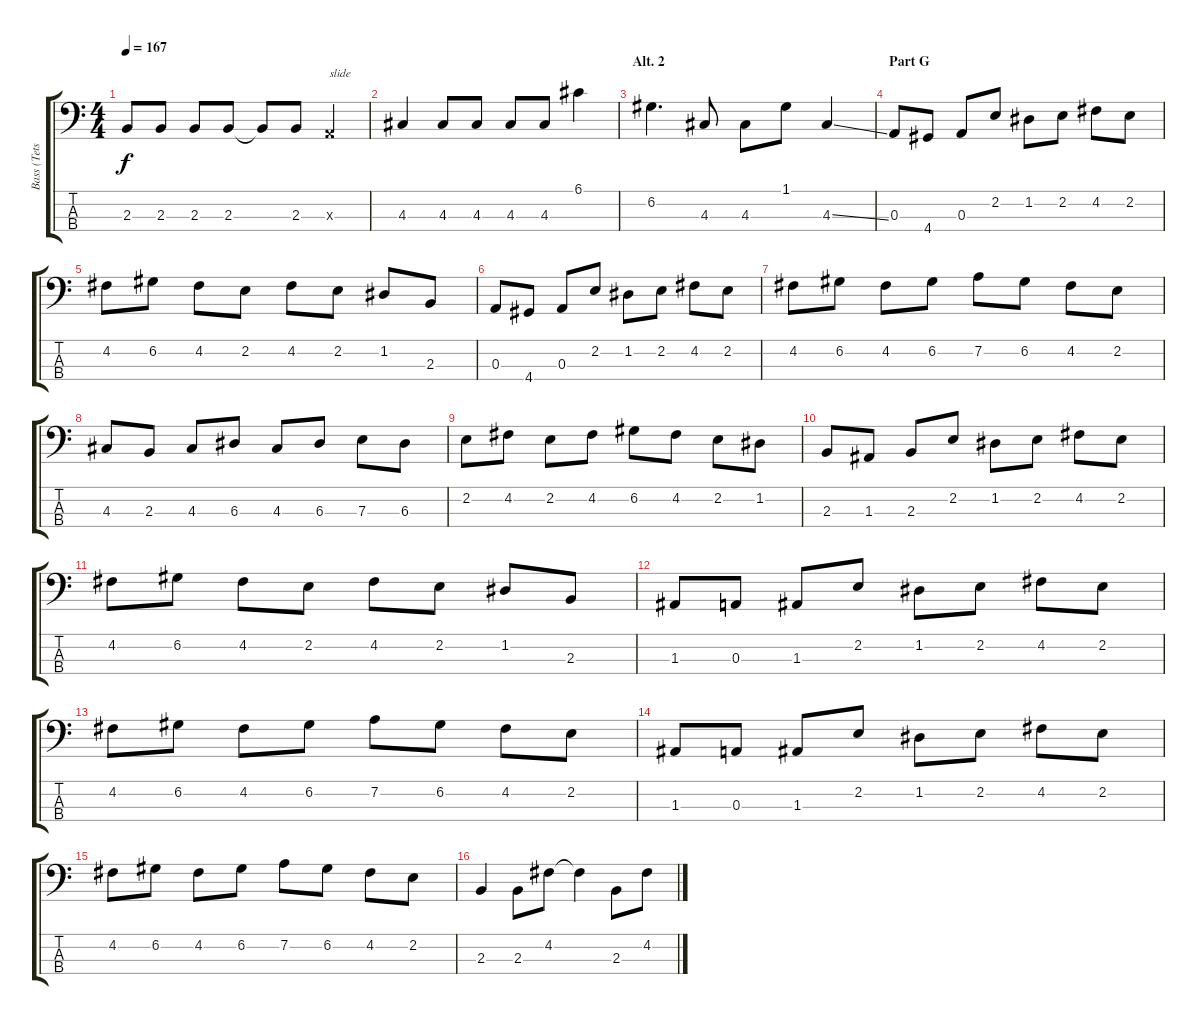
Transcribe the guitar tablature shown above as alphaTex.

\track ("Bass (Tetsu)" "Bass (Tets") {mute instrument electricbasspick}
\staff {score tabs}
\tuning (G2 D2 A1 E1) {hide}
\ts (4 4)
\tempo 167
\clef f4
\ks c
2.3.8{dy f} 2.3.8 2.3.8 2.3.8 2.3{t}.8 2.3.8 0.3{x}.4{txt "slide"} |
4.3.4 4.3.8 4.3.8 4.3.8 4.3.8 6.1.4 |
\section ("" "Alt. 2")
6.2.4{d} 4.3.8 4.3.8 1.1.8 4.3{ss}.4 |
\section ("" "Part G")
0.3.8 4.4.8 0.3.8 2.2.8 1.2.8 2.2.8 4.2.8 2.2.8 |
4.2.8 6.2.8 4.2.8 2.2.8 4.2.8 2.2.8 1.2.8 2.3.8 |
0.3.8 4.4.8 0.3.8 2.2.8 1.2.8 2.2.8 4.2.8 2.2.8 |
4.2.8 6.2.8 4.2.8 6.2.8 7.2.8 6.2.8 4.2.8 2.2.8 |
4.3.8 2.3.8 4.3.8 6.3.8 4.3.8 6.3.8 7.3.8 6.3.8 |
2.2.8 4.2.8 2.2.8 4.2.8 6.2.8 4.2.8 2.2.8 1.2.8 |
2.3.8 1.3.8 2.3.8 2.2.8 1.2.8 2.2.8 4.2.8 2.2.8 |
4.2.8 6.2.8 4.2.8 2.2.8 4.2.8 2.2.8 1.2.8 2.3.8 |
1.3.8 0.3.8 1.3.8 2.2.8 1.2.8 2.2.8 4.2.8 2.2.8 |
4.2.8 6.2.8 4.2.8 6.2.8 7.2.8 6.2.8 4.2.8 2.2.8 |
1.3.8 0.3.8 1.3.8 2.2.8 1.2.8 2.2.8 4.2.8 2.2.8 |
4.2.8 6.2.8 4.2.8 6.2.8 7.2.8 6.2.8 4.2.8 2.2.8 |
2.3.4 2.3.8 4.2.8 4.2{t}.4 2.3.8 4.2.8
